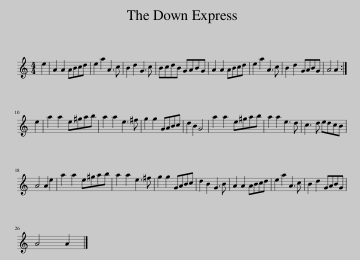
X:1
L:1/8
M:4/4
I:linebreak $
K:C
V:1 treble
V:1
 e2 | A2 A2 ABcd | e2 a2 A3 c | B2 d2 G3 c | BcdB GABG | %5
 A2 A2 ABcd | e2 a2 A3 c | B2 d2 GABG | A4 A2 :|$ e2 | %10
 a2 a2 e^gab | a2 a2 e3 ^f | g2 g2 GABc | d2 B2 G4 | a2 a2 e^gab | %15
 a2 a2 e3 d | c3 d edcB |$ A4 A2 e2 | a2 a2 e^gab | a2 a2 e3 ^f | %20
 g2 g2 GABc | d2 B2 G3 B | A2 A2 ABcd | e2 a2 A3 c | B2 d2 GABG |$ %25
 A4 A2 |] %26
